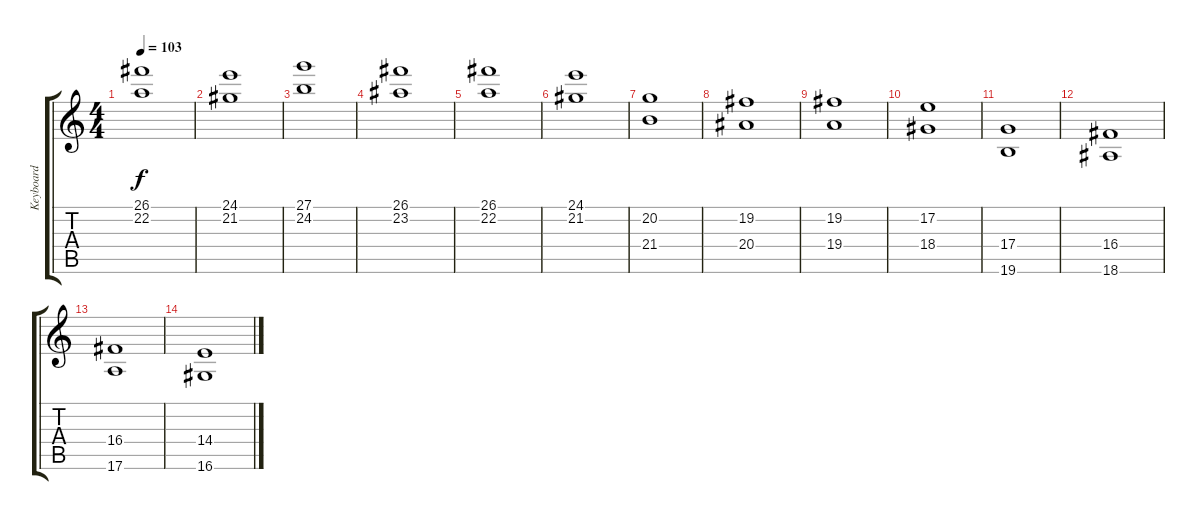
\track ("Keyboard" "Keyboard") {instrument pad3polysynth}
\staff {score tabs}
\tuning (E4 B3 G3 D3 A2 E2) {hide}
\ts (4 4)
\tempo 103
\clef g2
\ks c
(26.1 22.2).1{dy f} |
(24.1 21.2).1 |
(27.1 24.2).1 |
(26.1 23.2).1 |
(26.1 22.2).1 |
(24.1 21.2).1 |
(20.2 21.4).1 |
(19.2 20.4).1 |
(19.2 19.4).1 |
(17.2 18.4).1 |
(17.4 19.6).1 |
(16.4 18.6).1 |
(16.4 17.6).1 |
(14.4 16.6).1
